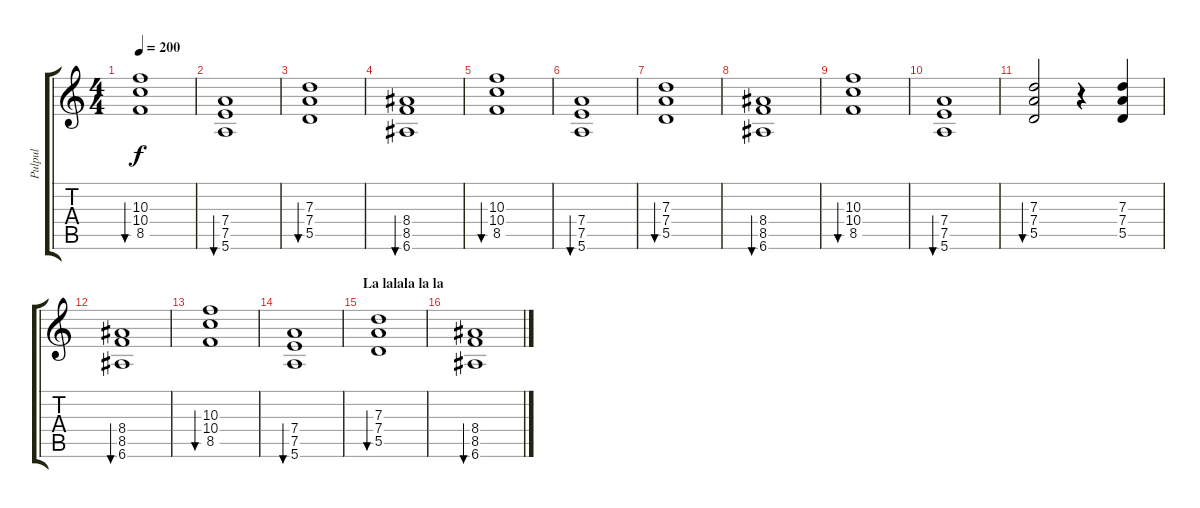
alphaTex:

\track ("Pulpul" "Pulpul") {instrument electricguitarmuted}
\staff {score tabs}
\tuning (E4 B3 G3 D3 A2 E2) {hide}
\ts (4 4)
\tempo 200
\clef g2
\ks c
(10.3 10.4 8.5).1{bu 60 dy f} |
(7.4 7.5 5.6).1{bu 60} |
(7.3 7.4 5.5).1{bu 60} |
(8.4 8.5 6.6).1{bu 60} |
(10.3 10.4 8.5).1{bu 60} |
(7.4 7.5 5.6).1{bu 60} |
(7.3 7.4 5.5).1{bu 60} |
(8.4 8.5 6.6).1{bu 60} |
(10.3 10.4 8.5).1{bu 60} |
(7.4 7.5 5.6).1{bu 60} |
(7.3 7.4 5.5).2{bu 60} r.4 (7.3 7.4 5.5).4 |
(8.4 8.5 6.6).1{bu 60} |
(10.3 10.4 8.5).1{bu 60} |
(7.4 7.5 5.6).1{bu 60} |
\section ("" "La lalala la la")
(7.3 7.4 5.5).1{bu 60} |
(8.4 8.5 6.6).1{bu 60}
